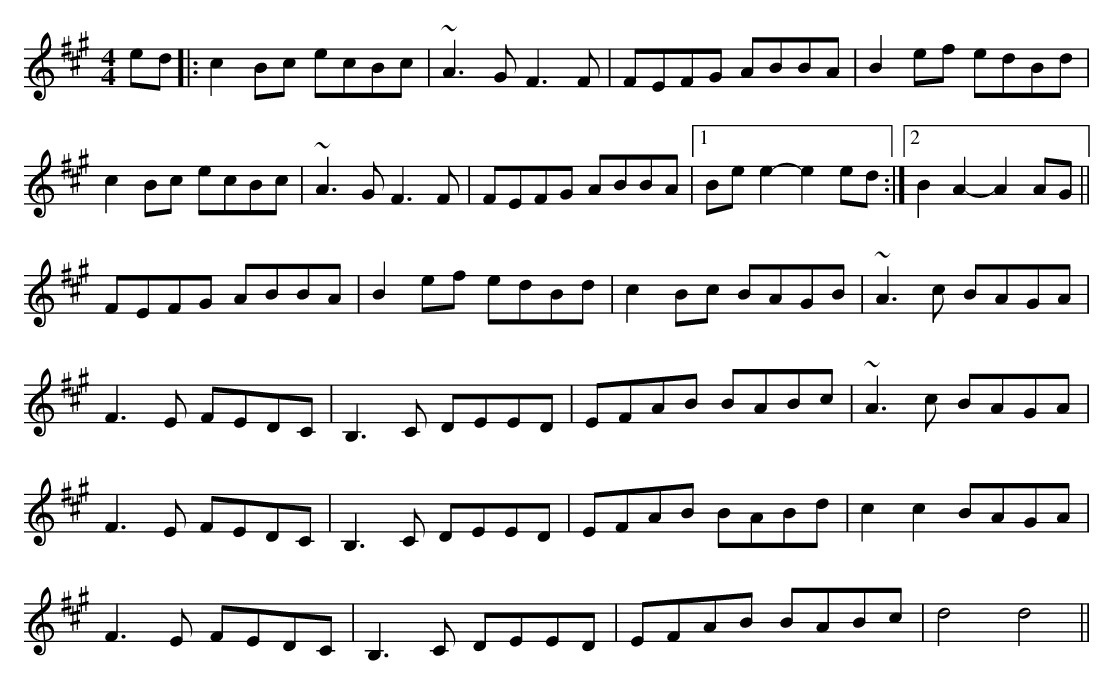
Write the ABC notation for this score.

X:1
M:4/4
K:A
ed|:c2Bc ecBc|~A3G F3F|FEFG ABBA|B2ef edBd|
c2Bc ecBc| ~A3G F3F|FEFG ABBA|1 Bee2-e2ed:|2 B2A2-A2AG||
FEFG ABBA|B2ef edBd|c2Bc BAGB|~A3c BAGA|
F3E FEDC|B,3C DEED|EFAB BABc|~A3c BAGA|
F3E FEDC|B,3C DEED|EFAB BABd|c2c2 BAGA|
F3E FEDC|B,3C DEED|EFAB BABc|d4 d4||
